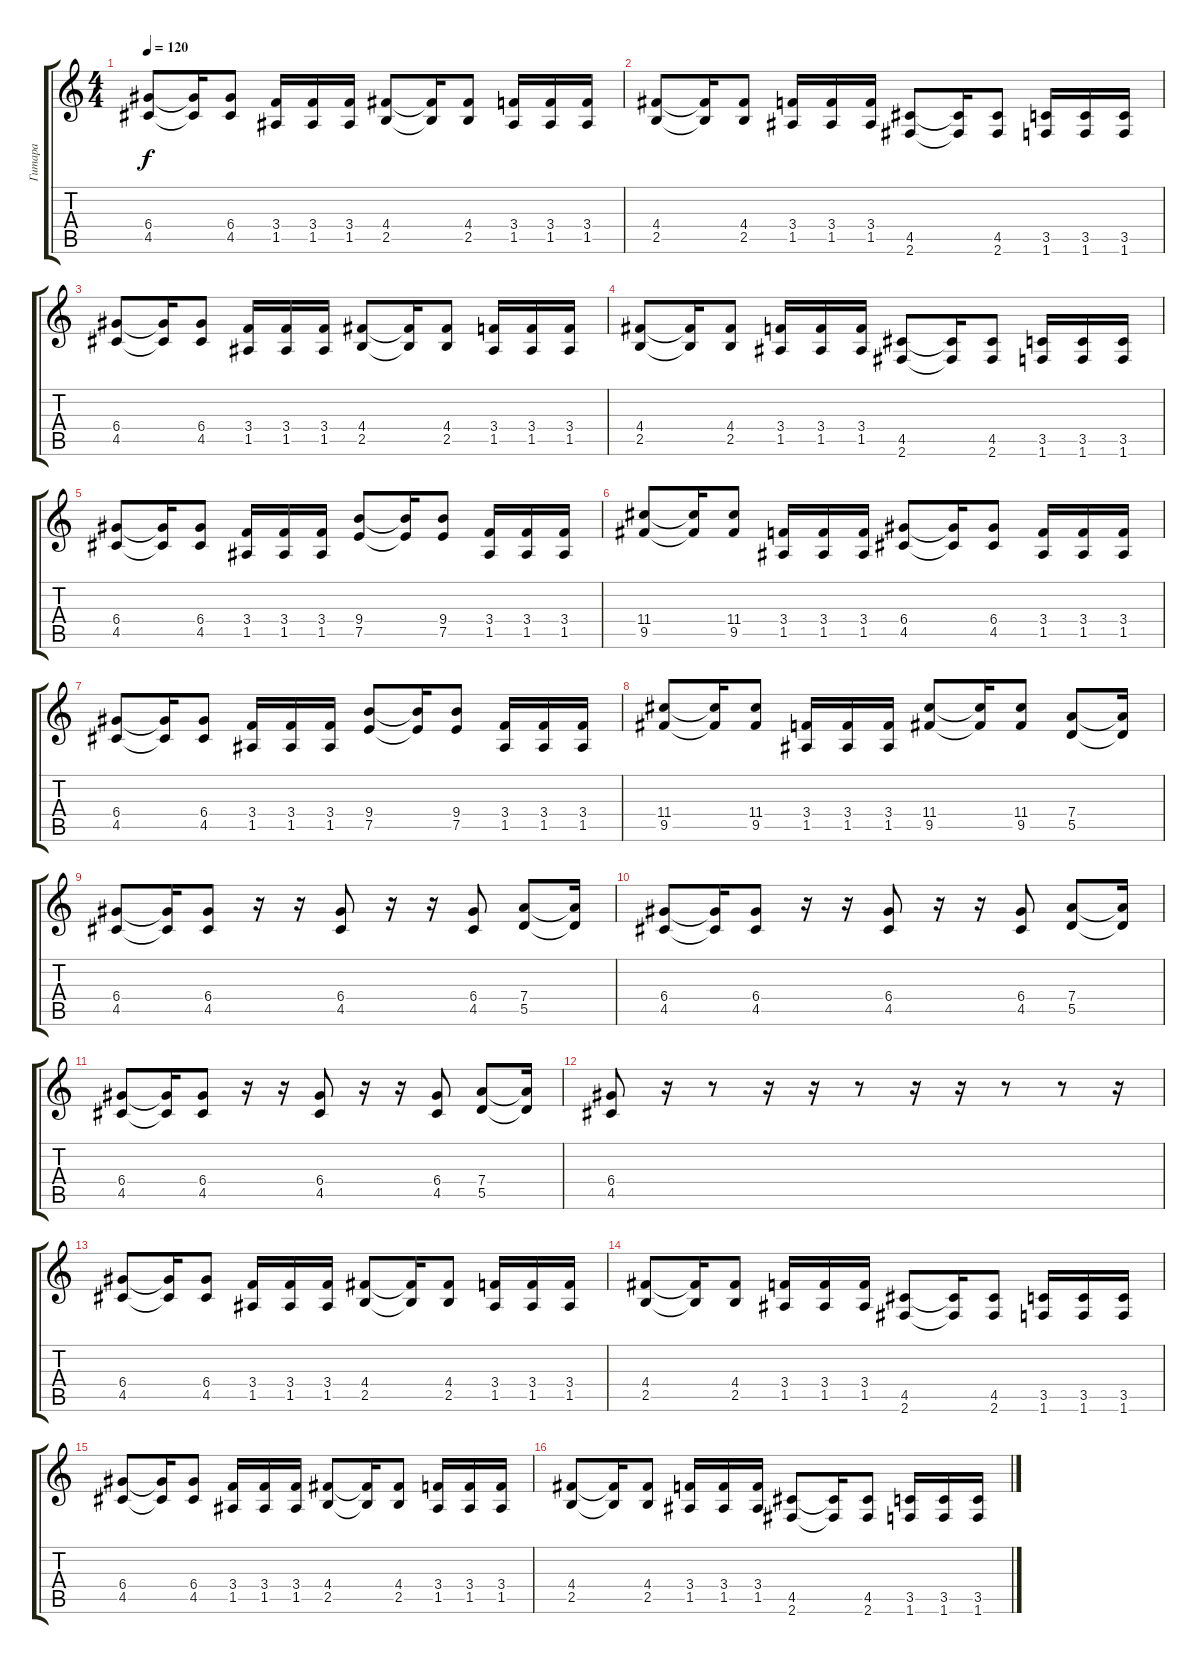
\track ("Гитара" "Гитара") {instrument distortionguitar}
\staff {score tabs}
\tuning (E4 B3 G3 D3 A2 E2) {hide}
\ts (4 4)
\tempo 120
\clef g2
\ks c
(6.4 4.5).8{dy f} (6.4{t} 4.5{t}).16 (6.4 4.5).8 (3.4 1.5).16 (3.4 1.5).16 (3.4 1.5).16 (4.4 2.5).8 (4.4{t} 2.5{t}).16 (4.4 2.5).8 (3.4 1.5).16 (3.4 1.5).16 (3.4 1.5).16 |
(4.4 2.5).8 (4.4{t} 2.5{t}).16 (4.4 2.5).8 (3.4 1.5).16 (3.4 1.5).16 (3.4 1.5).16 (4.5 2.6).8 (4.5{t} 2.6{t}).16 (4.5 2.6).8 (3.5 1.6).16 (3.5 1.6).16 (3.5 1.6).16 |
(6.4 4.5).8 (6.4{t} 4.5{t}).16 (6.4 4.5).8 (3.4 1.5).16 (3.4 1.5).16 (3.4 1.5).16 (4.4 2.5).8 (4.4{t} 2.5{t}).16 (4.4 2.5).8 (3.4 1.5).16 (3.4 1.5).16 (3.4 1.5).16 |
(4.4 2.5).8 (4.4{t} 2.5{t}).16 (4.4 2.5).8 (3.4 1.5).16 (3.4 1.5).16 (3.4 1.5).16 (4.5 2.6).8 (4.5{t} 2.6{t}).16 (4.5 2.6).8 (3.5 1.6).16 (3.5 1.6).16 (3.5 1.6).16 |
(6.4 4.5).8 (6.4{t} 4.5{t}).16 (6.4 4.5).8 (3.4 1.5).16 (3.4 1.5).16 (3.4 1.5).16 (9.4 7.5).8 (9.4{t} 7.5{t}).16 (9.4 7.5).8 (3.4 1.5).16 (3.4 1.5).16 (3.4 1.5).16 |
(11.4 9.5).8 (11.4{t} 9.5{t}).16 (11.4 9.5).8 (3.4 1.5).16 (3.4 1.5).16 (3.4 1.5).16 (6.4 4.5).8 (6.4{t} 4.5{t}).16 (6.4 4.5).8 (3.4 1.5).16 (3.4 1.5).16 (3.4 1.5).16 |
(6.4 4.5).8 (6.4{t} 4.5{t}).16 (6.4 4.5).8 (3.4 1.5).16 (3.4 1.5).16 (3.4 1.5).16 (9.4 7.5).8 (9.4{t} 7.5{t}).16 (9.4 7.5).8 (3.4 1.5).16 (3.4 1.5).16 (3.4 1.5).16 |
(11.4 9.5).8 (11.4{t} 9.5{t}).16 (11.4 9.5).8 (3.4 1.5).16 (3.4 1.5).16 (3.4 1.5).16 (11.4 9.5).8 (11.4{t} 9.5{t}).16 (11.4 9.5).8 (7.4 5.5).8 (7.4{t} 5.5{t}).16 |
(6.4 4.5).8 (6.4{t} 4.5{t}).16 (6.4 4.5).8 r.16 r.16 (6.4 4.5).8 r.16 r.16 (6.4 4.5).8 (7.4 5.5).8 (7.4{t} 5.5{t}).16 |
(6.4 4.5).8 (6.4{t} 4.5{t}).16 (6.4 4.5).8 r.16 r.16 (6.4 4.5).8 r.16 r.16 (6.4 4.5).8 (7.4 5.5).8 (7.4{t} 5.5{t}).16 |
(6.4 4.5).8 (6.4{t} 4.5{t}).16 (6.4 4.5).8 r.16 r.16 (6.4 4.5).8 r.16 r.16 (6.4 4.5).8 (7.4 5.5).8 (7.4{t} 5.5{t}).16 |
(6.4 4.5).8 r.16 r.8 r.16 r.16 r.8 r.16 r.16 r.8 r.8 r.16 |
(6.4 4.5).8 (6.4{t} 4.5{t}).16 (6.4 4.5).8 (3.4 1.5).16 (3.4 1.5).16 (3.4 1.5).16 (4.4 2.5).8 (4.4{t} 2.5{t}).16 (4.4 2.5).8 (3.4 1.5).16 (3.4 1.5).16 (3.4 1.5).16 |
(4.4 2.5).8 (4.4{t} 2.5{t}).16 (4.4 2.5).8 (3.4 1.5).16 (3.4 1.5).16 (3.4 1.5).16 (4.5 2.6).8 (4.5{t} 2.6{t}).16 (4.5 2.6).8 (3.5 1.6).16 (3.5 1.6).16 (3.5 1.6).16 |
(6.4 4.5).8 (6.4{t} 4.5{t}).16 (6.4 4.5).8 (3.4 1.5).16 (3.4 1.5).16 (3.4 1.5).16 (4.4 2.5).8 (4.4{t} 2.5{t}).16 (4.4 2.5).8 (3.4 1.5).16 (3.4 1.5).16 (3.4 1.5).16 |
(4.4 2.5).8 (4.4{t} 2.5{t}).16 (4.4 2.5).8 (3.4 1.5).16 (3.4 1.5).16 (3.4 1.5).16 (4.5 2.6).8 (4.5{t} 2.6{t}).16 (4.5 2.6).8 (3.5 1.6).16 (3.5 1.6).16 (3.5 1.6).16
